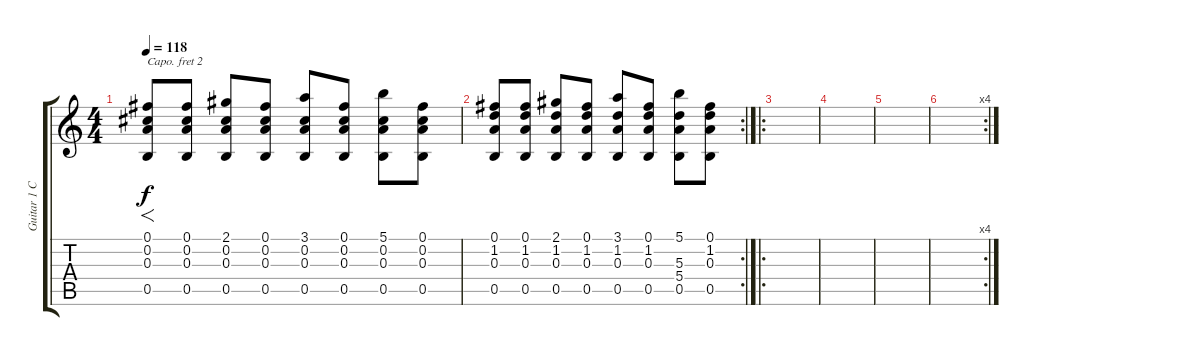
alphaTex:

\track ("Guitar 1 Capoed for Intro" "Guitar 1 C") {instrument acousticguitarsteel}
\staff {score tabs}
\capo 2
\tuning (E4 B3 G3 D3 A2 E2) {hide}
\ts (4 4)
\tempo 118
\clef g2
\ks c
(0.1 0.2 0.3 0.5).8{f dy f instrument acousticguitarsteel} (0.1 0.2 0.3 0.5).8 (2.1 0.2 0.3 0.5).8 (0.1 0.2 0.3 0.5).8 (3.1 0.2 0.3 0.5).8 (0.1 0.2 0.3 0.5).8 (5.1 0.2 0.3 0.5).8 (0.1 0.2 0.3 0.5).8 |
\rc 2
(0.1 1.2 0.3 0.5).8 (0.1 1.2 0.3 0.5).8 (2.1 1.2 0.3 0.5).8 (0.1 1.2 0.3 0.5).8 (3.1 1.2 0.3 0.5).8 (0.1 1.2 0.3 0.5).8 (5.1 5.3 5.4 0.5).8 (0.1 1.2 0.3 0.5).8 |
\ro
|
|
|
\rc 4
